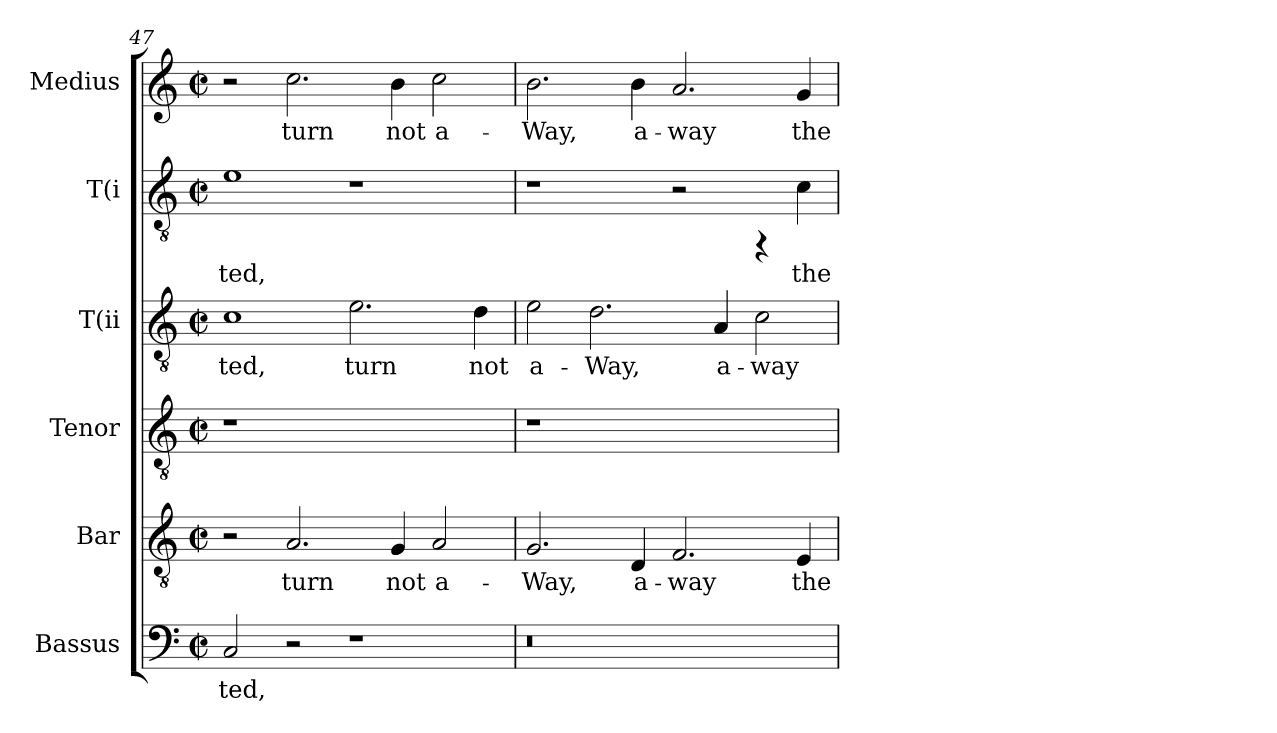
**kern	**text	**kern	**text	**kern	**kern	**text	**kern	**text	**kern	**text
*part6	*part6	*part5	*part5	*part4	*part3	*part3	*part2	*part2	*part1	*part1
*staff6	*staff6	*staff5	*staff5	*staff4	*staff3	*staff3	*staff2	*staff2	*staff1	*staff1
*I"Bassus	*	*I"Bar	*	*I"Tenor	*I"T(ii	*	*I"T(i	*	*I"Medius	*
*I'B	*	*I'Bar	*	*	*I'T(ii	*	*I'T(i	*	*I'M	*
!!LO:PB:g=z
*clefF4	*	*clefGv2	*	*clefGv2	*clefGv2	*	*clefGv2	*	*clefG2	*
*k[]	*	*k[]	*	*k[]	*k[]	*	*k[]	*	*k[]	*
*C:	*	*C:	*	*C:	*C:	*	*C:	*	*C:	*
*M2/2	*	*M2/2	*	*M2/2	*M2/2	*	*M2/2	*	*M2/2	*
*met(c|)	*	*met(c|)	*	*met(c|)	*met(c|)	*	*met(c|)	*	*met(c|)	*
=47	=47	=47	=47	=47	=47	=47	=47	=47	=47	=47
!	!LO:LY:b:cj	!	!	!	!	!LO:LY:b:cj	!	!LO:LY:b:rj	!	!
2C/	-ted,	2r	.	1r	1c	-ted,	1e	-ted,	2r	.
!	!	!	!LO:LY:b:cj	!	!	!	!	!	!	!LO:LY:b:cj
2r	.	2.A/	turn	.	.	.	.	.	2.cc\	turn
!	!	!	!	!	!	!LO:LY:b:cj	!	!	!	!
1r	.	.	.	1ryy	2.e\	turn	1r	.	.	.
!	!	!	!LO:LY:b:cj	!	!	!	!	!	!	!LO:LY:b:cj
.	.	4G/	not	.	.	.	.	.	4b\	not
!	!	!	!LO:LY:b:cj	!	!	!	!	!	!	!LO:LY:b:cj
.	.	2A/	a-	.	.	.	.	.	2cc\	a-
!	!	!	!	!	!	!LO:LY:b:cj	!	!	!	!
.	.	.	.	.	4d\	not	.	.	.	.
=48	=48	=48	=48	=48	=48	=48	=48	=48	=48	=48
!	!	!	!LO:LY:b:cj	!	!	!LO:LY:b:cj	!	!	!	!LO:LY:b:cj
0r	.	2.G/	-Way,	1r	2e\	a-	1r	.	2.b\	-Way,
!	!	!	!	!	!	!LO:LY:b:cj	!	!	!	!
.	.	.	.	.	2.d\	-Way,	.	.	.	.
!	!	!	!LO:LY:b:cj	!	!	!	!	!	!	!LO:LY:b:cj
.	.	4D/	a-	.	.	.	.	.	4b\	a-
!	!	!	!LO:LY:b:cj	!	!	!	!	!	!	!LO:LY:b:cj
.	.	2.F/	-way	1ryy	.	.	2r	.	2.a/	-way
!	!	!	!	!	!	!LO:LY:b:cj	!	!	!	!
.	.	.	.	.	4A/	a-	.	.	.	.
!	!	!	!	!	!	!LO:LY:b:cj	!	!	!	!
.	.	.	.	.	2c\	-way	4rFF	.	.	.
!	!	!	!LO:LY:b:cj	!	!	!	!	!LO:LY:b:rj	!	!LO:LY:b:cj
.	.	4E/	the	.	.	.	4c\	the	4g/	the
=	=	=	=	=	=	=	=	=	=	=
*-	*-	*-	*-	*-	*-	*-	*-	*-	*-	*-
